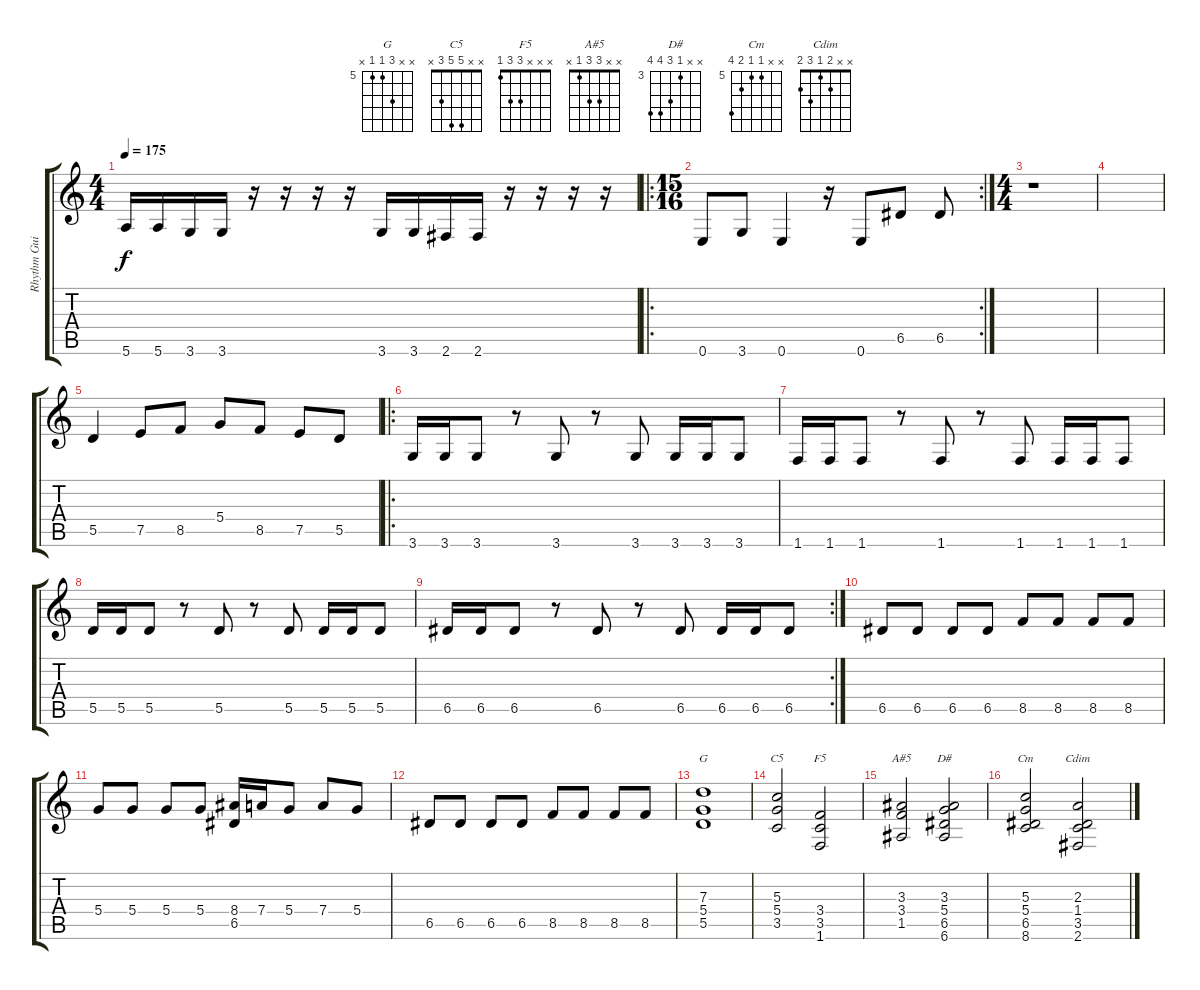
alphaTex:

\track ("Rhythm Guitar" "Rhythm Gui") {instrument distortionguitar}
\staff {score tabs}
\tuning (E4 B3 G3 D3 A2 E2) {hide}
\chord ("G" x x 7 5 5 x) {firstfret 5}
\chord ("C5" x x 5 5 3 x)
\chord ("F5" x x x 3 3 1)
\chord ("A#5" x x 3 3 1 x)
\chord ("D#" x x 3 5 6 6) {firstfret 3}
\chord ("Cm" x x 5 5 6 8) {firstfret 5}
\chord ("Cdim" x x 2 1 3 2)
\ts (4 4)
\tempo 175
\clef g2
\ks c
5.6.16{dy f} 5.6.16 3.6.16 3.6.16 r.16 r.16 r.16 r.16 3.6.16 3.6.16 2.6.16 2.6.16 r.16 r.16 r.16 r.16 |
\ro
\rc 2
\ts (15 16)
0.6.8 3.6.8 0.6.4 r.16 0.6.8 6.5.8 6.5.8 |
\ts (4 4)
r.1 |
|
5.5.4 7.5.8 8.5.8 5.4.8 8.5.8 7.5.8 5.5.8 |
\ro
3.6.16 3.6.16 3.6.8 r.8 3.6.8 r.8 3.6.8 3.6.16 3.6.16 3.6.8 |
1.6.16 1.6.16 1.6.8 r.8 1.6.8 r.8 1.6.8 1.6.16 1.6.16 1.6.8 |
5.5.16 5.5.16 5.5.8 r.8 5.5.8 r.8 5.5.8 5.5.16 5.5.16 5.5.8 |
\rc 2
6.5.16 6.5.16 6.5.8 r.8 6.5.8 r.8 6.5.8 6.5.16 6.5.16 6.5.8 |
6.5.8 6.5.8 6.5.8 6.5.8 8.5.8 8.5.8 8.5.8 8.5.8 |
5.4.8 5.4.8 5.4.8 5.4.8 (8.4 6.5).16 7.4.16 5.4.8 7.4.8 5.4.8 |
6.5.8 6.5.8 6.5.8 6.5.8 8.5.8 8.5.8 8.5.8 8.5.8 |
(7.3 5.4 5.5).1{ch "G"} |
(5.3 5.4 3.5).2{ch "C5"} (3.4 3.5 1.6).2{ch "F5"} |
(3.3 3.4 1.5).2{ch "A#5"} (3.3 5.4 6.5 6.6).2{ch "D#"} |
(5.3 5.4 6.5 8.6).2{ch "Cm"} (2.3 1.4 3.5 2.6).2{ch "Cdim"}
